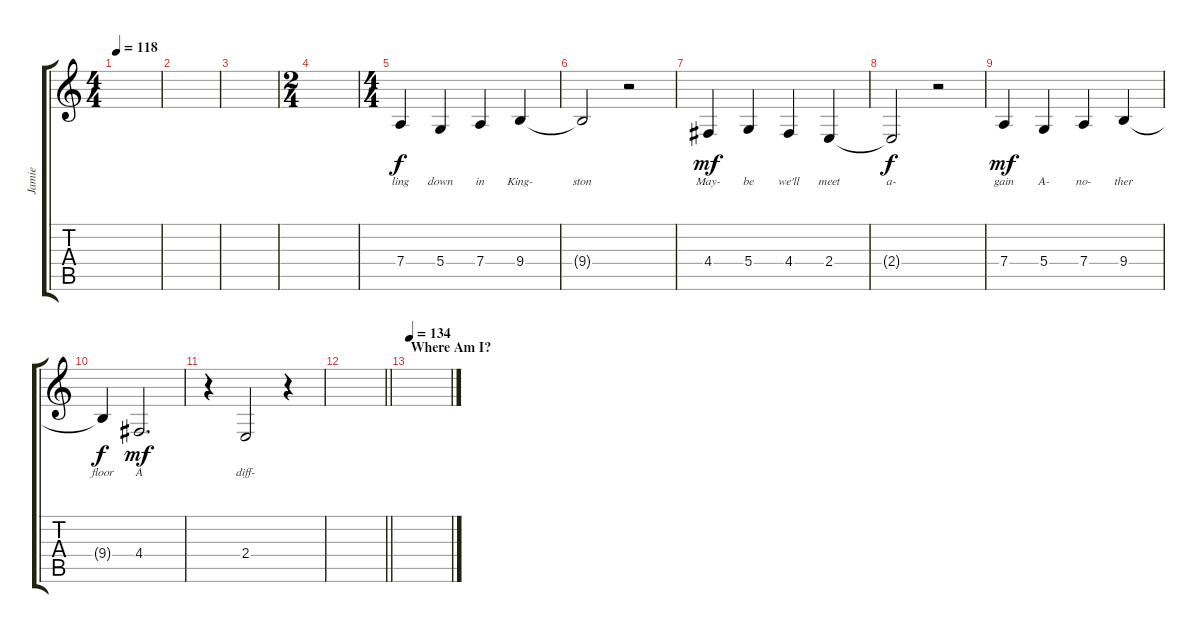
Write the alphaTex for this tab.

\track ("Jamie" "Jamie") {instrument clarinet}
\staff {score tabs}
\tuning (E4 B3 G3 D3 A2 E2) {hide}
\ts (4 4)
\tempo 118
\clef g2
\ks c
|
|
|
\ts (2 4)
|
\ts (4 4)
7.4.4{lyrics (0 "ling") lyrics (1 "") lyrics (2 "") lyrics (3 "") lyrics (4 "")} 5.4.4{lyrics (0 "down") lyrics (1 "") lyrics (2 "") lyrics (3 "") lyrics (4 "")} 7.4.4{lyrics (0 "in") lyrics (1 "") lyrics (2 "") lyrics (3 "") lyrics (4 "")} 9.4.4{lyrics (0 "King-") lyrics (1 "") lyrics (2 "") lyrics (3 "") lyrics (4 "")} |
9.4{t}.2{lyrics (0 "ston") lyrics (1 "") lyrics (2 "") lyrics (3 "") lyrics (4 "") dy f} r.2 |
4.4.4{lyrics (0 "May-") lyrics (1 "") lyrics (2 "") lyrics (3 "") lyrics (4 "") dy mf} 5.4.4{lyrics (0 "be") lyrics (1 "") lyrics (2 "") lyrics (3 "") lyrics (4 "")} 4.4.4{lyrics (0 "we'll") lyrics (1 "") lyrics (2 "") lyrics (3 "") lyrics (4 "")} 2.4.4{lyrics (0 "meet") lyrics (1 "") lyrics (2 "") lyrics (3 "") lyrics (4 "")} |
2.4{t}.2{lyrics (0 "a-") lyrics (1 "") lyrics (2 "") lyrics (3 "") lyrics (4 "") dy f} r.2 |
7.4.4{lyrics (0 "gain") lyrics (1 "") lyrics (2 "") lyrics (3 "") lyrics (4 "") dy mf} 5.4.4{lyrics (0 "A-") lyrics (1 "") lyrics (2 "") lyrics (3 "") lyrics (4 "")} 7.4.4{lyrics (0 "no-") lyrics (1 "") lyrics (2 "") lyrics (3 "") lyrics (4 "")} 9.4.4{lyrics (0 "ther") lyrics (1 "") lyrics (2 "") lyrics (3 "") lyrics (4 "")} |
9.4{t}.4{lyrics (0 "floor") lyrics (1 "") lyrics (2 "") lyrics (3 "") lyrics (4 "") dy f} 4.4.2{d lyrics (0 "A") lyrics (1 "") lyrics (2 "") lyrics (3 "") lyrics (4 "") dy mf} |
r.4 2.4.2{lyrics (0 "diff-") lyrics (1 "") lyrics (2 "") lyrics (3 "") lyrics (4 "")} r.4 |
\barLineRight lightlight
|
\section ("" "Where Am I?")
\tempo 134
